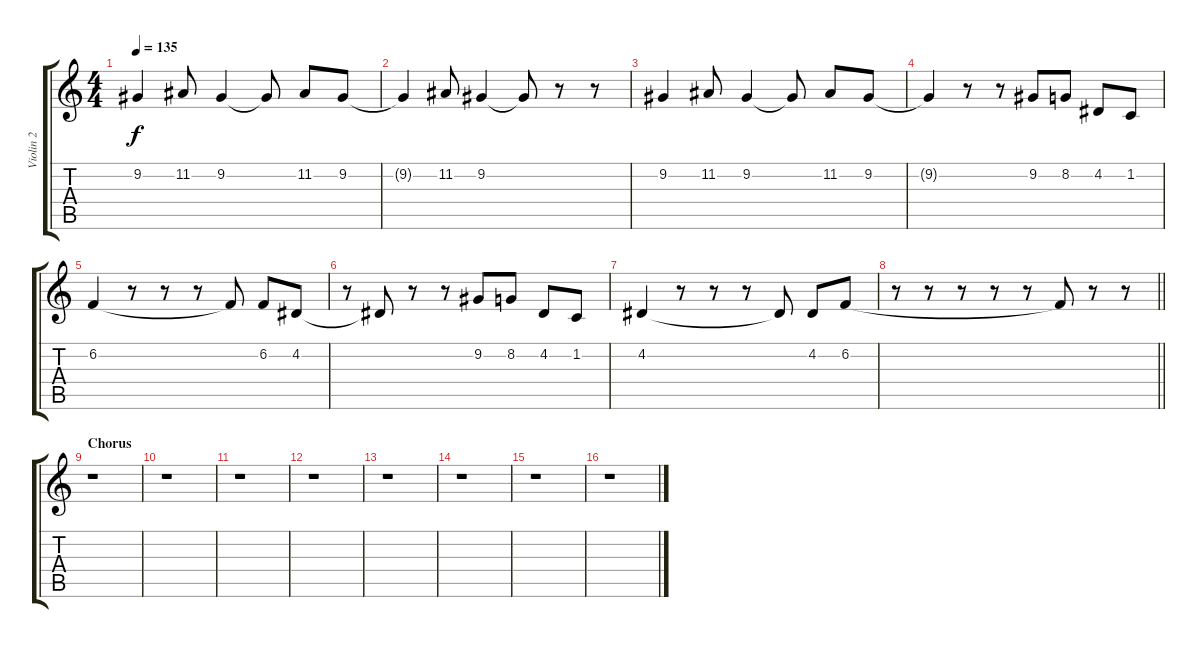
\track ("Violin 2" "Violin 2") {instrument stringensemble1}
\staff {score tabs}
\tuning (E4 B3 G3 D3 A2 E2) {hide}
\ts (4 4)
\tempo 135
\clef g2
\ks c
9.2.4{dy f} 11.2.8 9.2.4 9.2{t}.8 11.2.8 9.2.8 |
9.2{t}.4 11.2.8 9.2.4 9.2{t}.8 r.8 r.8 |
9.2.4 11.2.8 9.2.4 9.2{t}.8 11.2.8 9.2.8 |
9.2{t}.4 r.8 r.8 9.2.8 8.2.8 4.2.8 1.2.8 |
6.2.4 r.8 r.8 r.8 6.2{t}.8 6.2.8 4.2.8 |
r.8 4.2{t}.8 r.8 r.8 9.2.8 8.2.8 4.2.8 1.2.8 |
4.2.4 r.8 r.8 r.8 4.2{t}.8 4.2.8 6.2.8 |
\barLineRight lightlight
r.8 r.8 r.8 r.8 r.8 6.2{t}.8 r.8 r.8 |
\section ("" "Chorus")
r.1 |
r.1 |
r.1 |
r.1 |
r.1 |
r.1 |
r.1 |
r.1
